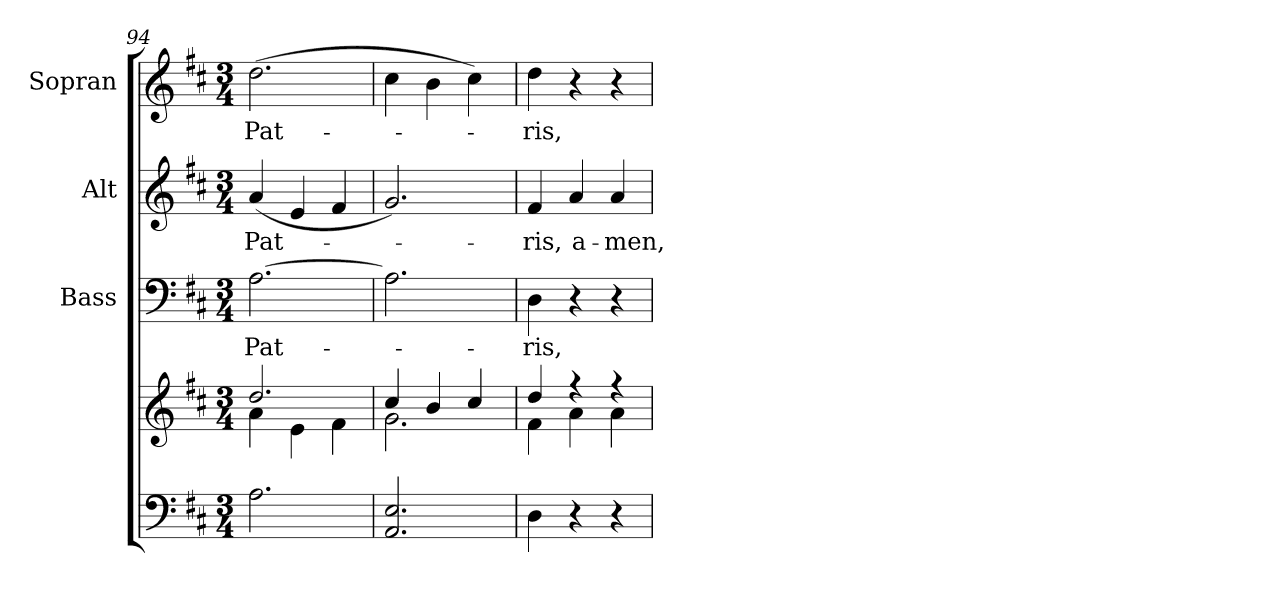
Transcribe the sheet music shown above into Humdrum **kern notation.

**kern	**kern	**kern	**text	**kern	**text	**kern	**text
*part4	*part4	*part3	*part3	*part2	*part2	*part1	*part1
*staff5	*staff4	*staff3	*staff3	*staff2	*staff2	*staff1	*staff1
*	*	*I"Bass	*	*I"Alt	*	*I"Sopran	*
*	*	*I'B.	*	*I'A.	*	*I'S.	*
*clefF4	*clefG2	*clefF4	*	*clefG2	*	*clefG2	*
*k[f#c#]	*k[f#c#]	*k[f#c#]	*	*k[f#c#]	*	*k[f#c#]	*
*D:	*D:	*D:	*	*D:	*	*D:	*
*M3/4	*M3/4	*M3/4	*	*M3/4	*	*M3/4	*
=94	=94	=94	=94	=94	=94	=94	=94
*	*^	*	*	*	*	*	*
!	!	!	!	!LO:LY:b	!	!LO:LY:b	!	!LO:LY:b
2.A\	2.dd/	4a\	[2.A\	Pat-	(<4a/	Pat-	(>2.dd\	Pat-
.	.	4e\	.	.	4e/	.	.	.
.	.	4f#\	.	.	4f#/	.	.	.
=95	=95	=95	=95	=95	=95	=95	=95	=95
2.AA/ 2.E/	4cc#/	2.g\	2.A\]	.	2.g/)	.	4cc#\	.
.	4b/	.	.	.	.	.	4b\	.
.	4cc#/	.	.	.	.	.	4cc#\)	.
=96	=96	=96	=96	=96	=96	=96	=96	=96
!	!	!	!	!LO:LY:b	!	!LO:LY:b	!	!LO:LY:b
4D\	4dd/	4f#\	4D\	-ris,	4f#/	-ris,	4dd\	-ris,
!	!	!	!	!	!	!LO:LY:b	!	!
4r	4rff	4a\	4r	.	4a/	a-	4r	.
!	!	!	!	!	!	!LO:LY:b	!	!
4r	4rff	4a\	4r	.	4a/	-men,	4r	.
*	*v	*v	*	*	*	*	*	*
=	=	=	=	=	=	=	=
*-	*-	*-	*-	*-	*-	*-	*-
